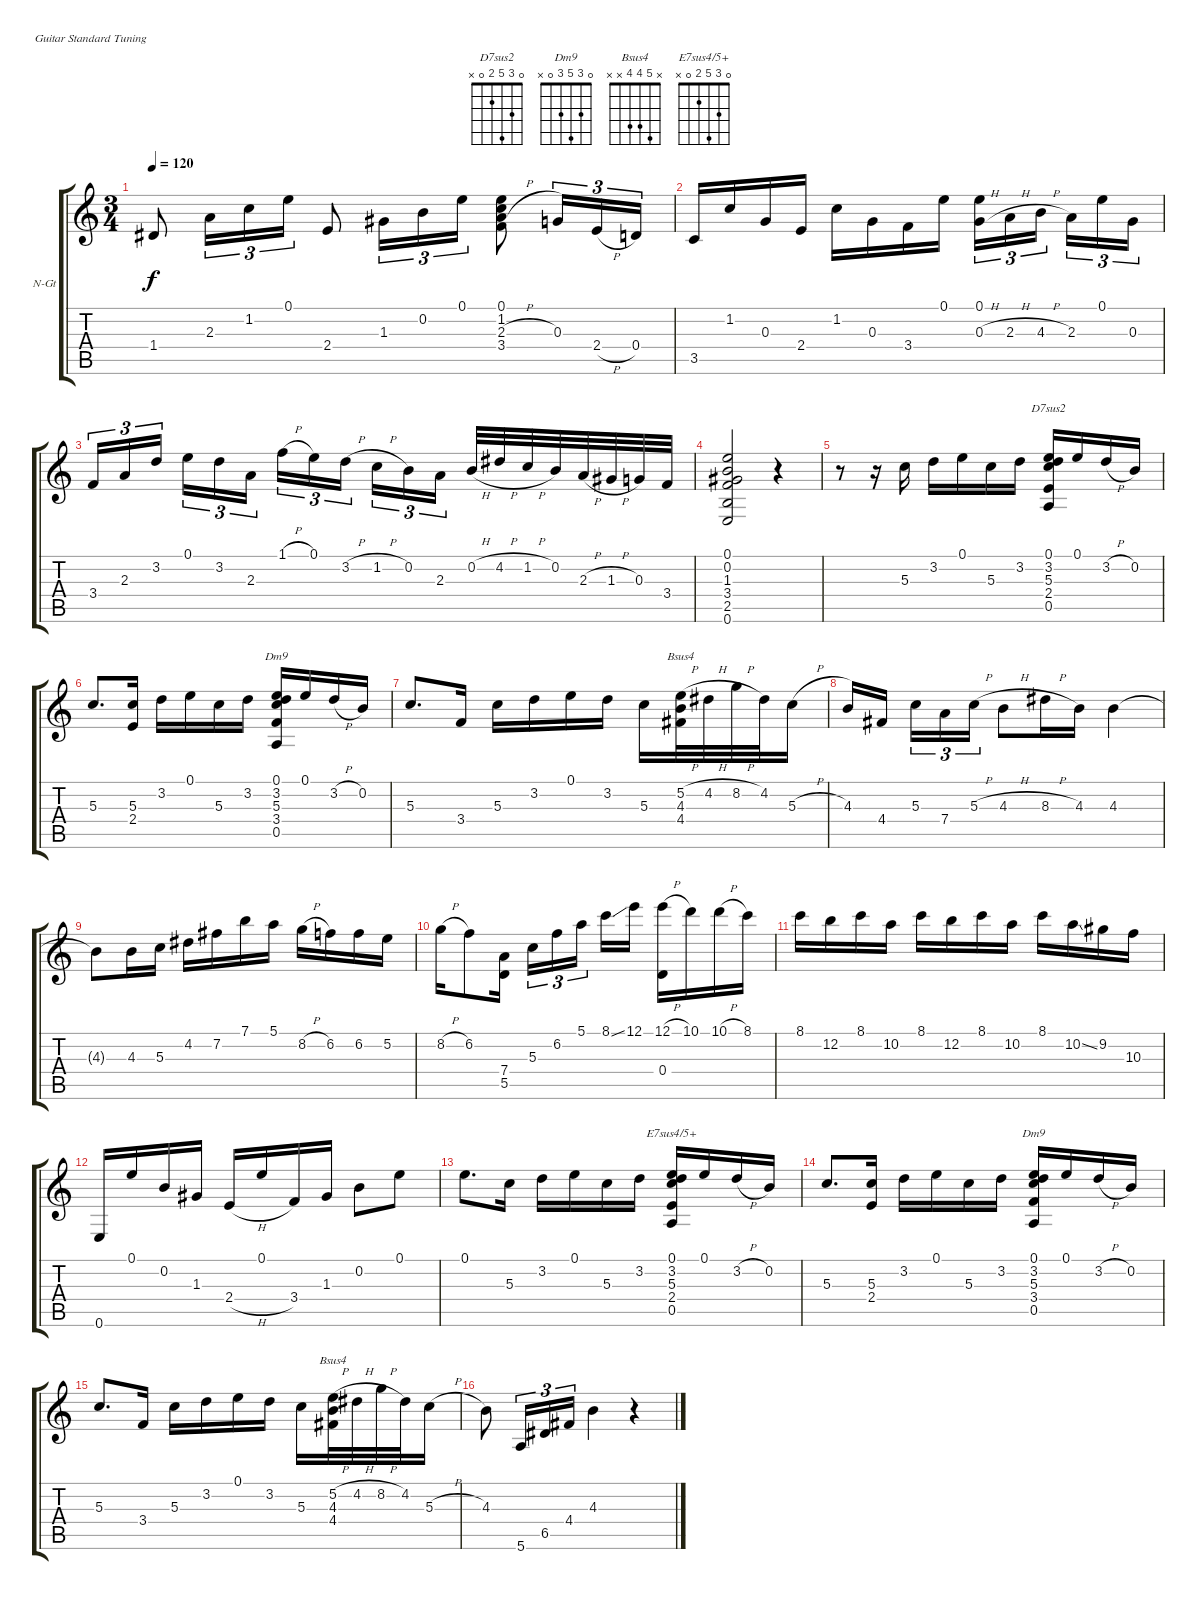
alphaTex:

\bracketExtendMode groupsimilarinstruments
\firstSystemTrackNameOrientation horizontal
\otherSystemsTrackNameOrientation horizontal
\track ("Guitarra Flamenca" "N-Gt") {instrument acousticguitarnylon}
\staff {score tabs}
\tuning (E4 B3 G3 D3 A2 E2)
\chord ("D7sus2" 0 3 5 2 0 x)
\chord ("Dm9" 0 3 5 3 0 x)
\chord ("Bsus4" x 5 4 4 x x)
\chord ("E7sus4/5+" 0 3 5 2 0 x)
\ts (3 4)
\tempo 120
\clef g2
\ks c
1.4.8{dy f} 2.3.16{tu (3 2)} 1.2.16{tu (3 2)} 0.1.16{tu (3 2)} 2.4.8 1.3.16{tu (3 2)} 0.2.16{tu (3 2)} 0.1.16{tu (3 2)} (0.1 1.2 2.3{h} 3.4).8 0.3.16{tu (3 2)} 2.4{h}.16{tu (3 2)} 0.4.16{tu (3 2)} |
3.5.16 1.2.16 0.3.16 2.4.16 1.2.16 0.3.16 3.4.16 0.1.16 (0.1 0.3{h}).16{tu (3 2)} 2.3{h}.16{tu (3 2)} 4.3{h}.16{tu (3 2)} 2.3.16{tu (3 2)} 0.1.16{tu (3 2)} 0.3.16{tu (3 2)} |
3.4.16{tu (3 2)} 2.3.16{tu (3 2)} 3.2.16{tu (3 2)} 0.1.16{tu (3 2)} 3.2.16{tu (3 2)} 2.3.16{tu (3 2)} 1.1{h}.16{tu (3 2)} 0.1.16{tu (3 2)} 3.2{h}.16{tu (3 2)} 1.2{h}.16{tu (3 2)} 0.2.16{tu (3 2)} 2.3.16{tu (3 2)} 0.2{h}.32 4.2{h}.32 1.2{h}.32 0.2.32 2.3{h}.32 1.3{h}.32 0.3.32 3.4.32 |
(0.1 0.2 1.3 3.4 2.5 0.6).2 r.4 |
r.8 r.16 5.3.16 3.2.16 0.1.16 5.3.16 3.2.16 (0.1 3.2 5.3 2.4 0.5).16{ch "D7sus2"} 0.1.16 3.2{h}.16 0.2.16 |
5.3.8{d} (5.3 2.4).16 3.2.16 0.1.16 5.3.16 3.2.16 (0.1 3.2 5.3 3.4 0.5).16{ch "Dm9"} 0.1.16 3.2{h}.16 0.2.16 |
5.3.8{d} 3.4.16 5.3.16 3.2.16 0.1.16 3.2.16 5.3.16 (5.2{h} 4.3 4.4).32{ch "Bsus4"} 4.2{h}.32 8.2{h}.32 4.2.32 5.3{h}.16 |
4.3.16 4.4.16 5.3.16{tu (3 2)} 7.4.16{tu (3 2)} 5.3{h}.16{tu (3 2)} 4.3{h}.8 8.3{h}.16 4.3.16 4.3.4 |
4.3{t}.8 4.3.16 5.3.16 4.2.16 7.2.16 7.1.16 5.1.16 8.2{h}.16 6.2.16 6.2.16 5.2.16 |
8.2{h}.16 6.2.8 (7.4 5.5).16 5.3.16{tu (3 2)} 6.2.16{tu (3 2)} 5.1.16{tu (3 2)} 8.1{ss}.16 12.1.16 (12.1{h} 0.4).16 10.1.16 10.1{h}.16 8.1.16 |
8.1.16 12.2.16 8.1.16 10.2.16 8.1.16 12.2.16 8.1.16 10.2.16 8.1.16 10.2{ss}.16 9.2.16 10.3.16 |
0.6.16 0.1.16 0.2.16 1.3.16 2.4{h}.16 0.1.16 3.4.16 1.3.16 0.2.8 0.1.8 |
0.1.8{d} 5.3.16 3.2.16 0.1.16 5.3.16 3.2.16 (0.1 3.2 5.3 2.4 0.5).16{ch "E7sus4/5+"} 0.1.16 3.2{h}.16 0.2.16 |
5.3.8{d} (5.3 2.4).16 3.2.16 0.1.16 5.3.16 3.2.16 (0.1 3.2 5.3 3.4 0.5).16{ch "Dm9"} 0.1.16 3.2{h}.16 0.2.16 |
5.3.8{d} 3.4.16 5.3.16 3.2.16 0.1.16 3.2.16 5.3.16 (5.2{h} 4.3 4.4).32{ch "Bsus4"} 4.2{h}.32 8.2{h}.32 4.2.32 5.3{h}.16 |
4.3.8 5.6.16{tu (3 2)} 6.5.16{tu (3 2)} 4.4.16{tu (3 2)} 4.3.4 r.4
